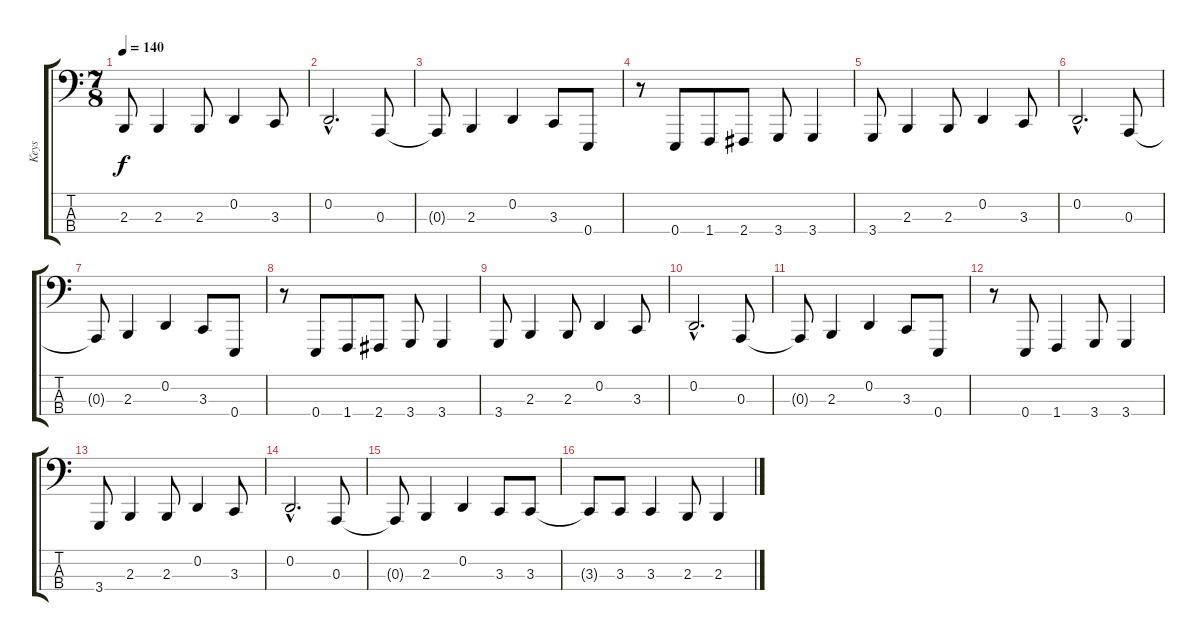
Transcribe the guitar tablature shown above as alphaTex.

\track ("Keys" "Keys") {instrument lead3calliope}
\staff {score tabs}
\tuning (G2 D2 A1 E1) {hide}
\ts (7 8)
\tempo 140
\clef f4
\ks c
2.3.8{dy f} 2.3.4 2.3.8 0.2.4 3.3.8 |
0.2{hac}.2{d} 0.3.8 |
0.3{t}.8 2.3.4 0.2.4 3.3.8 0.4.8 |
r.8 0.4.8 1.4.8 2.4.8 3.4.8 3.4.4 |
3.4.8 2.3.4 2.3.8 0.2.4 3.3.8 |
0.2{hac}.2{d} 0.3.8 |
0.3{t}.8 2.3.4 0.2.4 3.3.8 0.4.8 |
r.8 0.4.8 1.4.8 2.4.8 3.4.8 3.4.4 |
3.4.8 2.3.4 2.3.8 0.2.4 3.3.8 |
0.2{hac}.2{d} 0.3.8 |
0.3{t}.8 2.3.4 0.2.4 3.3.8 0.4.8 |
r.8 0.4.8 1.4.4 3.4.8 3.4.4 |
3.4.8 2.3.4 2.3.8 0.2.4 3.3.8 |
0.2{hac}.2{d} 0.3.8 |
0.3{t}.8 2.3.4 0.2.4 3.3.8 3.3.8 |
3.3{t}.8 3.3.8 3.3.4 2.3.8 2.3.4
